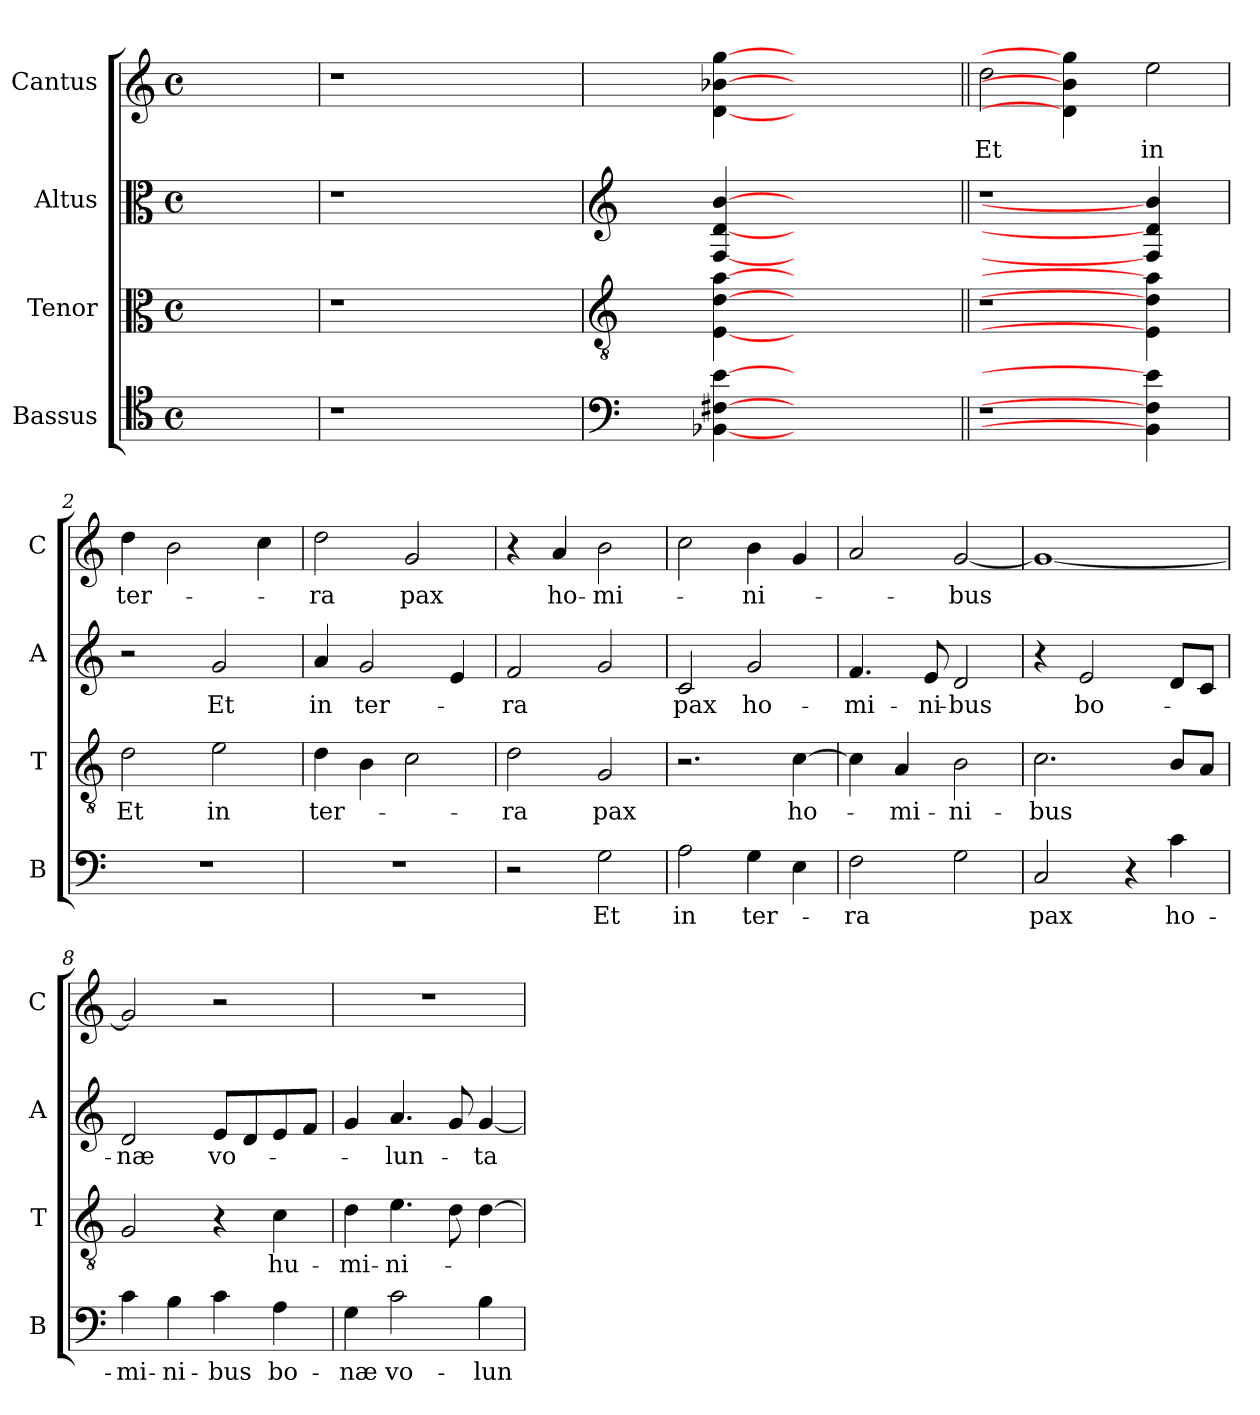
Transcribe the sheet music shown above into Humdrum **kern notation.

**kern	**text	**kern	**text	**kern	**text	**kern	**text
*part4	*part4	*part3	*part3	*part2	*part2	*part1	*part1
*staff4	*staff4	*staff3	*staff3	*staff2	*staff2	*staff1	*staff1
*I"Bassus	*	*I"Tenor	*	*I"Altus	*	*I"Cantus	*
*I'B	*	*I'T	*	*I'A	*	*I'C	*
*clefC4	*	*clefC3	*	*clefC3	*	*clefG2	*
*k[]	*	*k[]	*	*k[]	*	*k[]	*
*C:	*	*C:	*	*C:	*	*C:	*
*M4/4	*	*M4/4	*	*M4/4	*	*M4/4	*
*met(c)	*	*met(c)	*	*met(c)	*	*met(c)	*
=	=	=	=	=	=	=	=
1ryy	.	1ryy	.	1ryy	.	1ryy	.
=1X	=1X	=1X	=1X	=1X	=1X	=1X	=1X
1r	.	1r	.	1r	.	1r	.
1ryy	.	1ryy	.	1ryy	.	1ryy	.
=2X	=2X	=2X	=2X	=2X	=2X	=2X	=2X
*clefF4	*	*clefGv2	*	*clefG2	*	*	*
2ryy	.	2ryy	.	2ryy	.	2ryy	.
!LO:N:n=1:head=solid	!	!	!	!	!	!	!
!LO:N:n=2:head=solid	!	!	!	!	!	!	!
!LO:N:n=3:head=solid	!	!LO:N:n=1:head=solid	!	!	!	!	!
!	!	!LO:N:n=2:head=solid	!	!	!	!	!
!	!	!LO:N:n=3:head=solid	!	!LO:N:n=1:head=solid	!	!	!
!	!	!	!	!LO:N:n=2:head=solid	!	!	!
!	!	!	!	!LO:N:n=3:head=solid	!	!LO:N:n=1:head=solid	!
!	!	!	!	!	!	!LO:N:n=2:head=solid	!
!	!	!	!	!	!	!LO:N:n=3:head=solid	!
[2BB-X! [2F#X! [2e!	.	[2E! [2d! [2a!	.	[2F! [2d! [2b!	.	[2d! [2b-X! [2gg!	.
2ryy	.	2ryy	.	2ryy	.	2ryy	.
2ryy	.	2ryy	.	2ryy	.	2ryy	.
=1||	=1||	=1||	=1||	=1||	=1||	=1||	=1||
!	!	!	!	!	!	!	!LO:LY:b
1r	.	1r	.	1r	.	2dd\	Et
!	!	!	!	!	!	!LO:N:n=1:head=solid	!
!	!	!	!	!	!	!LO:N:n=2:head=solid	!
!	!	!	!	!	!	!LO:N:n=3:head=solid	!
.	.	.	.	.	.	2d!] 2b-!] 2gg!]	.
!LO:N:n=1:head=solid	!	!	!	!	!	!	!
!LO:N:n=2:head=solid	!	!	!	!	!	!	!
!LO:N:n=3:head=solid	!	!LO:N:n=1:head=solid	!	!	!	!	!
!	!	!LO:N:n=2:head=solid	!	!	!	!	!
!	!	!LO:N:n=3:head=solid	!	!LO:N:n=1:head=solid	!	!	!
!	!	!	!	!LO:N:n=2:head=solid	!	!	!
!	!	!	!	!LO:N:n=3:head=solid	!	!	!
!	!	!	!	!	!	!	!LO:LY:b
2BB-!] 2F#!] 2e!]	.	2E!] 2d!] 2a!]	.	2F!] 2d!] 2b!]	.	2ee\	in
=2	=2	=2	=2	=2	=2	=2	=2
!	!	!	!LO:LY:b	!	!	!	!
!	!	!	!	!	!	!	!LO:LY:b
1r	.	2d\	Et	2r	.	4dd\	ter-
.	.	.	.	.	.	2b\	.
!	!	!	!LO:LY:b	!	!	!	!
!	!	!	!	!	!LO:LY:b	!	!
.	.	2e\	in	2g/	Et	.	.
.	.	.	.	.	.	4cc\	.
=3	=3	=3	=3	=3	=3	=3	=3
!	!	!	!LO:LY:b	!	!	!	!
!	!	!	!	!	!LO:LY:b	!	!
!	!	!	!	!	!	!	!LO:LY:b
1r	.	4d\	ter-	4a/	in	2dd\	-ra
!	!	!	!	!	!LO:LY:b	!	!
.	.	4B\	.	2g/	ter-	.	.
!	!	!	!	!	!	!	!LO:LY:b
.	.	2c\	.	.	.	2g/	pax
.	.	.	.	4e/	.	.	.
=4	=4	=4	=4	=4	=4	=4	=4
!	!	!	!LO:LY:b	!	!	!	!
!	!	!	!	!	!LO:LY:b	!	!
2r	.	2d\	-ra	2f/	-ra	4r	.
!	!	!	!	!	!	!	!LO:LY:b
.	.	.	.	.	.	4a/	ho-
!	!LO:LY:b	!	!	!	!	!	!
!	!	!	!LO:LY:b	!	!	!	!
!	!	!	!	!	!	!	!LO:LY:b
2G\	Et	2G/	pax	2g/	.	2b\	-mi-
=5	=5	=5	=5	=5	=5	=5	=5
!	!LO:LY:b	!	!	!	!	!	!
!	!	!	!	!	!LO:LY:b	!	!
2A\	in	2.r	.	2c/	pax	2cc\	.
!	!LO:LY:b	!	!	!	!	!	!
!	!	!	!	!	!LO:LY:b	!	!
!	!	!	!	!	!	!	!LO:LY:b
4G\	ter-	.	.	2g/	ho-	4b\	-ni-
!	!	!	!LO:LY:b	!	!	!	!
4E\	.	[4c\	ho-	.	.	4g/	.
=6	=6	=6	=6	=6	=6	=6	=6
!	!LO:LY:b	!	!	!	!	!	!
!	!	!	!	!	!LO:LY:b	!	!
2F\	-ra	4c\]	.	4.f/	-mi-	2a/	.
!	!	!	!LO:LY:b	!	!	!	!
.	.	4A/	-mi-	.	.	.	.
!	!	!	!	!	!LO:LY:b	!	!
.	.	.	.	8e/	-ni-	.	.
!	!	!	!LO:LY:b	!	!	!	!
!	!	!	!	!	!LO:LY:b	!	!
!	!	!	!	!	!	!	!LO:LY:b
2G\	.	2B\	-ni-	2d/	-bus	[2g/	-bus
!!LO:LB:g=z
=7	=7	=7	=7	=7	=7	=7	=7
!	!LO:LY:b	!	!	!	!	!	!
!	!	!	!LO:LY:b	!	!	!	!
2C/	pax	2.c\	-bus	4r	.	1g_	.
!	!	!	!	!	!LO:LY:b	!	!
.	.	.	.	2e/	bo-	.	.
4r	.	.	.	.	.	.	.
!	!LO:LY:b	!	!	!	!	!	!
4c\	ho-	8B/L	.	8d/L	.	.	.
.	.	8A/J	.	8c/J	.	.	.
=8	=8	=8	=8	=8	=8	=8	=8
!	!LO:LY:b	!	!	!	!	!	!
!	!	!	!	!	!LO:LY:b	!	!
4c\	-mi-	2G/	.	2d/	-næ	2g/]	.
!	!LO:LY:b	!	!	!	!	!	!
4B\	-ni-	.	.	.	.	.	.
!	!LO:LY:b	!	!	!	!	!	!
!	!	!	!	!	!LO:LY:b	!	!
4c\	-bus	4r	.	8e/L	vo-	2r	.
.	.	.	.	8d/	.	.	.
!	!LO:LY:b	!	!	!	!	!	!
!	!	!	!LO:LY:b	!	!	!	!
4A\	bo-	4c\	hu-	8e/	.	.	.
.	.	.	.	8f/J	.	.	.
=9	=9	=9	=9	=9	=9	=9	=9
!	!LO:LY:b	!	!	!	!	!	!
!	!	!	!LO:LY:b	!	!	!	!
4G\	-næ	4d\	-mi-	4g/	.	1r	.
!	!LO:LY:b	!	!	!	!	!	!
!	!	!	!LO:LY:b	!	!	!	!
!	!	!	!	!	!LO:LY:b	!	!
2c\	vo-	4.e\	-ni-	4.a/	-lun-	.	.
.	.	8d\	.	8g/	.	.	.
!	!LO:LY:b	!	!	!	!	!	!
!	!	!	!	!	!LO:LY:b	!	!
4B\	-lun-	[4d\	.	[4g/	-ta-	.	.
=	=	=	=	=	=	=	=
*-	*-	*-	*-	*-	*-	*-	*-
